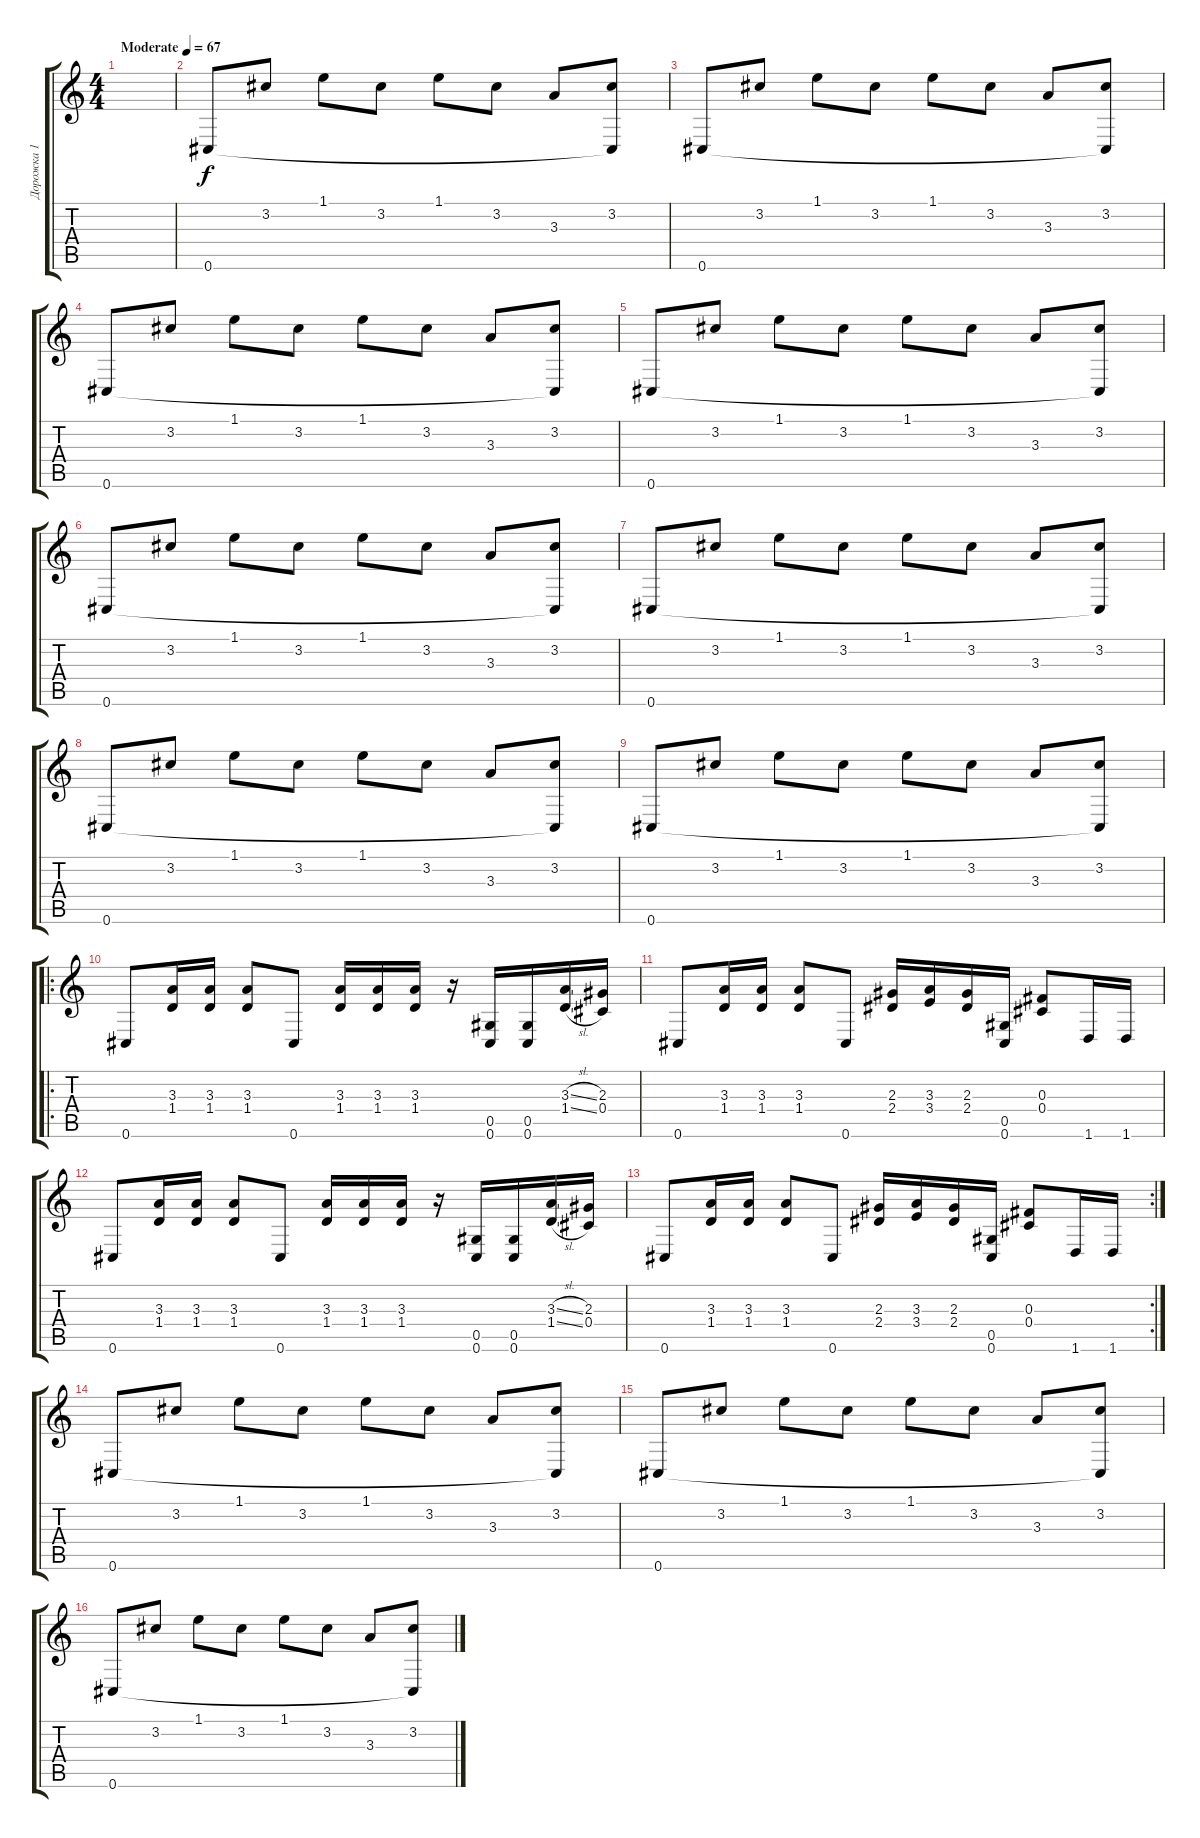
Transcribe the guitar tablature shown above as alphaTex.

\track ("Дорожка 1" "Дорожка 1") {instrument distortionguitar}
\staff {score tabs}
\tuning (Eb4 Bb3 Gb3 Db3 Ab2 Db2) {hide}
\ts (4 4)
\tempo (67 "Moderate")
\clef g2
\ks c
|
0.6.8 3.2.8 1.1.8 3.2.8 1.1.8 3.2.8 3.3.8 (3.2 0.6{t}).8 |
0.6.8 3.2.8 1.1.8 3.2.8 1.1.8 3.2.8 3.3.8 (3.2 0.6{t}).8 |
0.6.8 3.2.8 1.1.8 3.2.8 1.1.8 3.2.8 3.3.8 (3.2 0.6{t}).8 |
0.6.8 3.2.8 1.1.8 3.2.8 1.1.8 3.2.8 3.3.8 (3.2 0.6{t}).8 |
0.6.8 3.2.8 1.1.8 3.2.8 1.1.8 3.2.8 3.3.8 (3.2 0.6{t}).8 |
0.6.8 3.2.8 1.1.8 3.2.8 1.1.8 3.2.8 3.3.8 (3.2 0.6{t}).8 |
0.6.8 3.2.8 1.1.8 3.2.8 1.1.8 3.2.8 3.3.8 (3.2 0.6{t}).8 |
0.6.8 3.2.8 1.1.8 3.2.8 1.1.8 3.2.8 3.3.8 (3.2 0.6{t}).8 |
\ro
0.6.8 (3.3 1.4).16 (3.3 1.4).16 (3.3 1.4).8 0.6.8 (3.3 1.4).16 (3.3 1.4).16 (3.3 1.4).16 r.16 (0.5 0.6).16 (0.5 0.6).16 (3.3{sl} 1.4{sl}).16 (2.3 0.4).16 |
0.6.8 (3.3 1.4).16 (3.3 1.4).16 (3.3 1.4).8 0.6.8 (2.3 2.4).16 (3.3 3.4).16 (2.3 2.4).16 (0.5 0.6).16 (0.3 0.4).8 1.6.16 1.6.16 |
0.6.8 (3.3 1.4).16 (3.3 1.4).16 (3.3 1.4).8 0.6.8 (3.3 1.4).16 (3.3 1.4).16 (3.3 1.4).16 r.16 (0.5 0.6).16 (0.5 0.6).16 (3.3{sl} 1.4{sl}).16 (2.3 0.4).16 |
\rc 2
0.6.8 (3.3 1.4).16 (3.3 1.4).16 (3.3 1.4).8 0.6.8 (2.3 2.4).16 (3.3 3.4).16 (2.3 2.4).16 (0.5 0.6).16 (0.3 0.4).8 1.6.16 1.6.16 |
0.6.8 3.2.8 1.1.8 3.2.8 1.1.8 3.2.8 3.3.8 (3.2 0.6{t}).8 |
0.6.8 3.2.8 1.1.8 3.2.8 1.1.8 3.2.8 3.3.8 (3.2 0.6{t}).8 |
0.6.8 3.2.8 1.1.8 3.2.8 1.1.8 3.2.8 3.3.8 (3.2 0.6{t}).8
